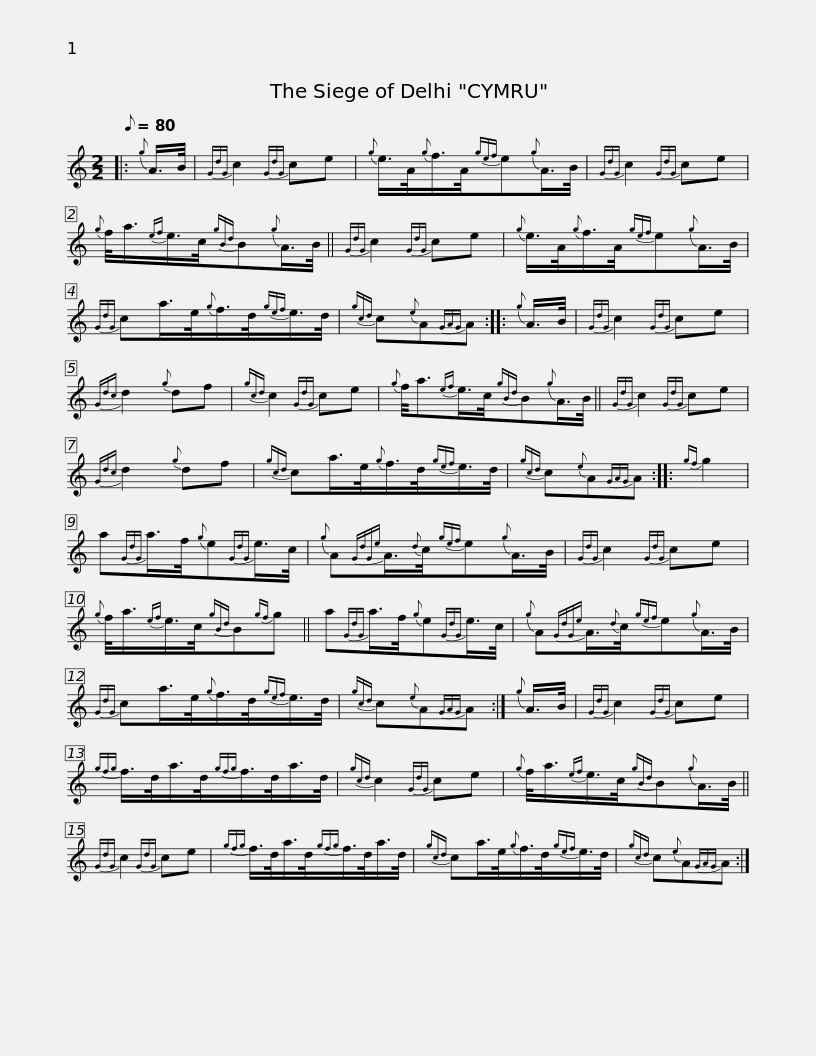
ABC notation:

X:1
L:1/8
Q:1/8=80
M:2/2
I:linebreak $
K:C
V:1 treble
V:1
|:{g} A/>B/ |{GdG} c2{GdG} ce |{g} e/>A/{g}f/>A/{gef}e{g}A/>B/ |${GdG} c2{GdG} ce |{g} f/<a/{ef}e/>c/{gBd}B{g}A/>B/ || %5
{GdG} c2{GdG} ce |${g} e/>A/{g}f/>A/{gef}e{g}A/>B/ |{GdG} ca/>e/{g}f/>d/{gef}e/>d/ |{gcd} c{e}A{GAG}A ::${g} A/>B/ | %10
{GdG} c2{GdG} ce |{Gdc} d2{g} df |${gcd} c2{GdG} ce |{g} f/4a3/2{ef}e/>c/{gBd}B{g}A/>B/ ||{GdG} c2{GdG} ce |$ %15
{Gdc} d2{g} df |{gcd} ca/>e/{g}f/>d/{gef}e/>d/ |{gcd} c{e}A{GAG}A ::${gf} g2 | a{GdG}a/>f/{g}e{GdG}e/>c/ | %20
{g} A{GdGe}A3/4{d}c/4{gef}e{g}A/>B/ |${GdG} c2{GdG} ce |{g} f/<a/{ef}e/>c/{gBd}B{gf}g || a{GdG}a/>f/{g}e{GdG}e/>c/ |${g} A{GdGe}A3/4{d}c/4{gef}e{g}A/>B/ | %25
{GdG} ca/>e/{g}f/>d/{gef}e/>d/ |{gcd} c{e}A{GAG}A :|${g} A/>B/ |{GdG} c2{GdG} ce |{gfg} f/>d/a/>d/{gfg}f/>d/a/>d/ |$ %30
{gcd} c2{GdG} ce |{g} f/<a/{ef}e/>c/{gBd}B{g}A/>B/ ||{GdG} c2{GdG} ce |${gfg} f/>d/a/>d/{gfg}f/>d/a/>d/ |{gcd} ca/>e/{g}f/>d/{gef}e/>d/ | %35
{gcd} c{e}A{GAG}A :| %36
